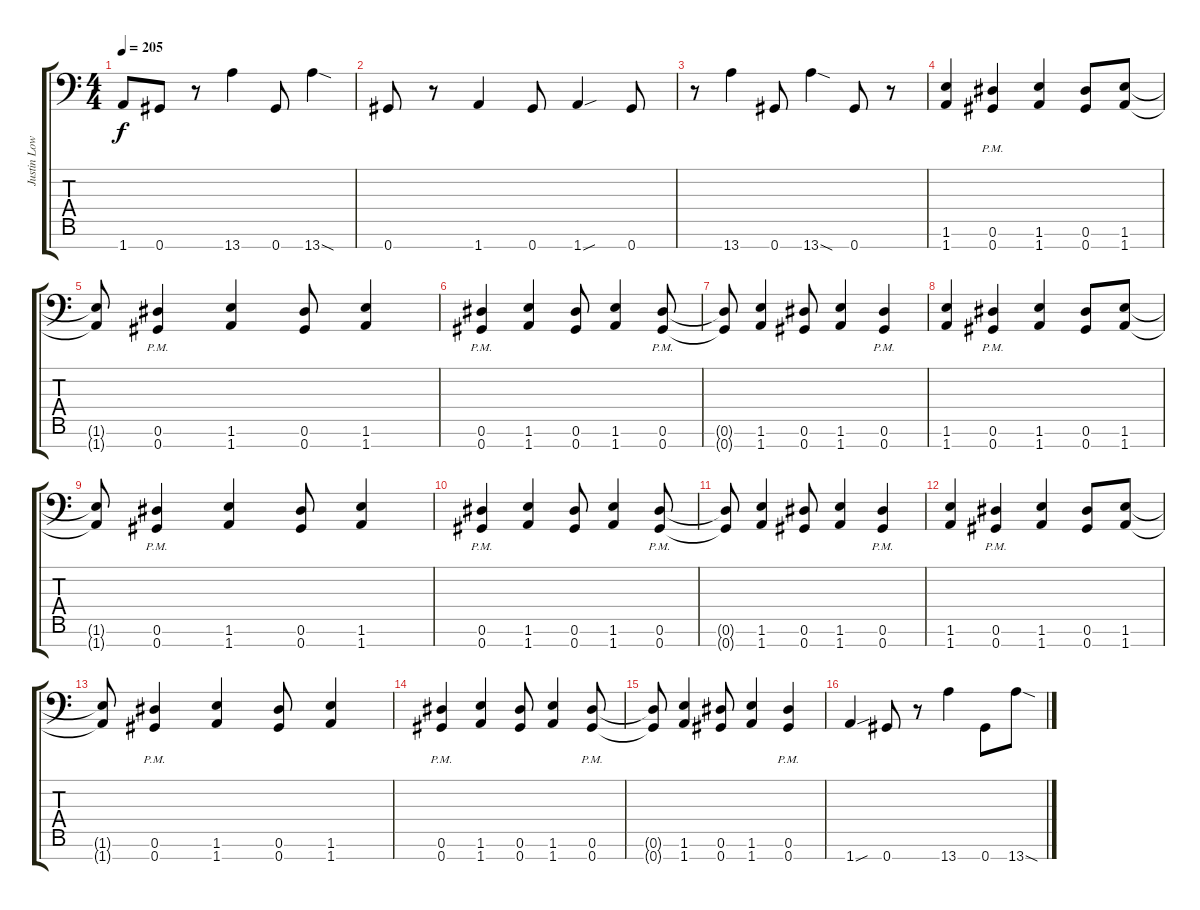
\track ("Justin Lowe" "Justin Low") {instrument distortionguitar}
\staff {score tabs}
\tuning (Eb4 Bb3 Gb3 Db3 Ab2 Eb2 Ab1) {hide}
\ts (4 4)
\tempo 205
\clef f4
\ks c
1.7{t}.8{dy f} 0.7.8 r.8 13.7.4 0.7.8 13.7{sod}.4 |
0.7.8 r.8 1.7.4 0.7.8 1.7{sou}.4 0.7.8 |
r.8 13.7.4 0.7.8 13.7{sod}.4 0.7.8 r.8 |
(1.6 1.7).4 (0.6{pm} 0.7{pm}).4 (1.6 1.7).4 (0.6 0.7).8 (1.6 1.7).8 |
(1.6{t} 1.7{t}).8 (0.6{pm} 0.7{pm}).4 (1.6 1.7).4 (0.6 0.7).8 (1.6 1.7).4 |
(0.6{pm} 0.7{pm}).4 (1.6 1.7).4 (0.6 0.7).8 (1.6 1.7).4 (0.6{pm} 0.7{pm}).8 |
(0.6{t} 0.7{t}).8 (1.6 1.7).4 (0.6 0.7).8 (1.6 1.7).4 (0.6{pm} 0.7{pm}).4 |
(1.6 1.7).4 (0.6{pm} 0.7{pm}).4 (1.6 1.7).4 (0.6 0.7).8 (1.6 1.7).8 |
(1.6{t} 1.7{t}).8 (0.6{pm} 0.7{pm}).4 (1.6 1.7).4 (0.6 0.7).8 (1.6 1.7).4 |
(0.6{pm} 0.7{pm}).4 (1.6 1.7).4 (0.6 0.7).8 (1.6 1.7).4 (0.6{pm} 0.7{pm}).8 |
(0.6{t} 0.7{t}).8 (1.6 1.7).4 (0.6 0.7).8 (1.6 1.7).4 (0.6{pm} 0.7{pm}).4 |
(1.6 1.7).4 (0.6{pm} 0.7{pm}).4 (1.6 1.7).4 (0.6 0.7).8 (1.6 1.7).8 |
(1.6{t} 1.7{t}).8 (0.6{pm} 0.7{pm}).4 (1.6 1.7).4 (0.6 0.7).8 (1.6 1.7).4 |
(0.6{pm} 0.7{pm}).4 (1.6 1.7).4 (0.6 0.7).8 (1.6 1.7).4 (0.6{pm} 0.7{pm}).8 |
(0.6{t} 0.7{t}).8 (1.6 1.7).4 (0.6 0.7).8 (1.6 1.7).4 (0.6{pm} 0.7{pm}).4 |
1.7{sou}.4 0.7.8 r.8 13.7.4 0.7.8 13.7{sod}.8
